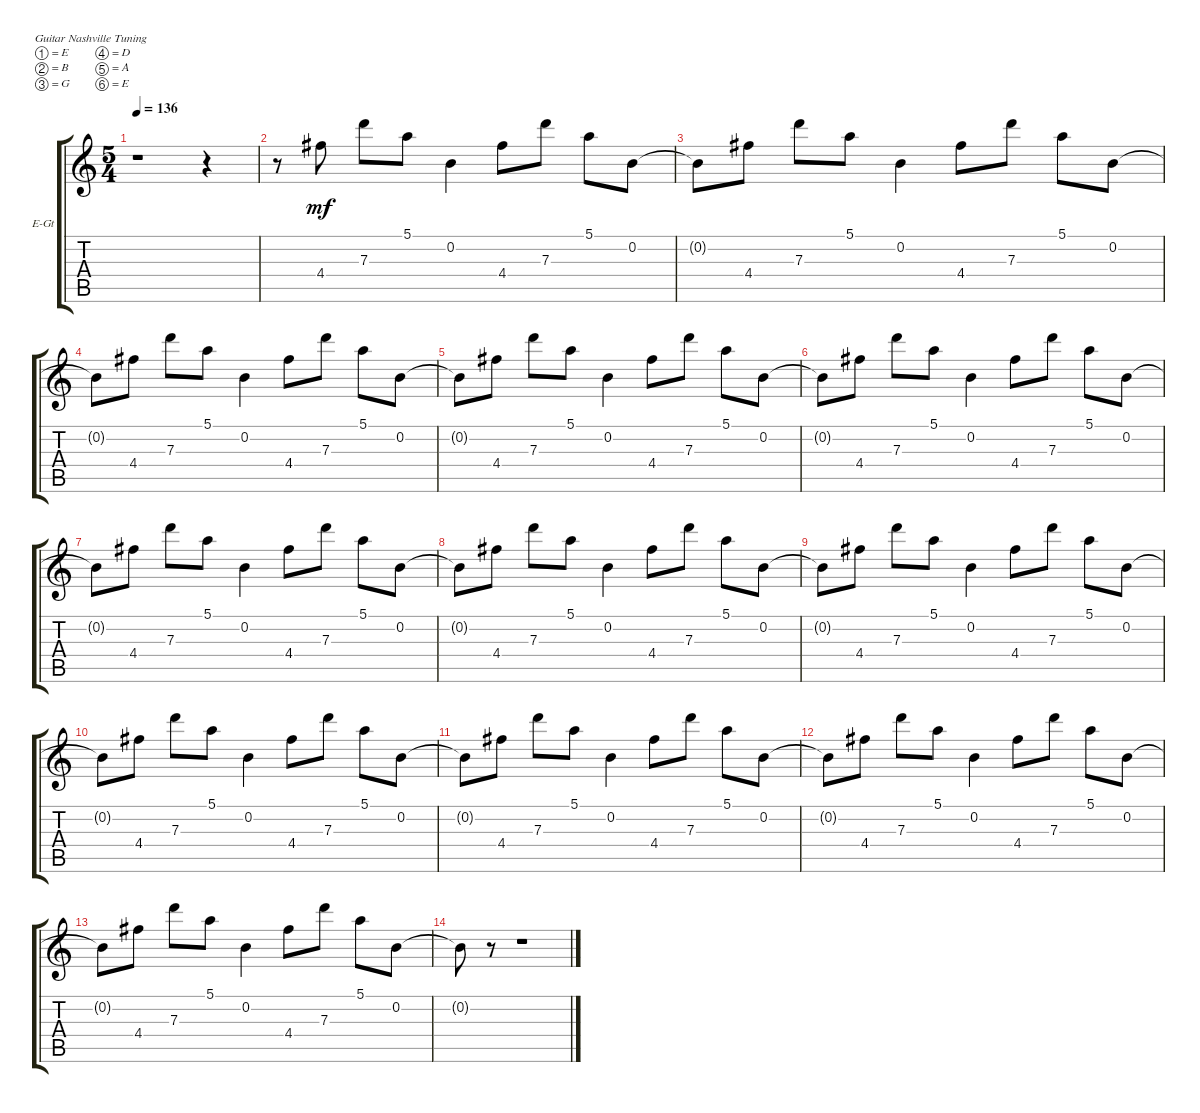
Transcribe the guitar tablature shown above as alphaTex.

\bracketExtendMode groupsimilarinstruments
\firstSystemTrackNameOrientation horizontal
\otherSystemsTrackNameOrientation horizontal
\track ("Clean Rhythm Nashville" "E-Gt") {instrument electricguitarclean}
\staff {score tabs}
\tuning (E4 B3 G4 D4 A3 E3)
\ts (5 4)
\tempo 136
\clef g2
\ks c
r.1{dy mp} r.4 |
r.8 4.4.8{dy mf} 7.3.8 5.1.8 0.2.4 4.4.8 7.3.8 5.1.8 0.2.8 |
0.2{t}.8 4.4.8 7.3.8 5.1.8 0.2.4 4.4.8 7.3.8 5.1.8 0.2.8 |
0.2{t}.8 4.4.8 7.3.8 5.1.8 0.2.4 4.4.8 7.3.8 5.1.8 0.2.8 |
0.2{t}.8 4.4.8 7.3.8 5.1.8 0.2.4 4.4.8 7.3.8 5.1.8 0.2.8 |
0.2{t}.8 4.4.8 7.3.8 5.1.8 0.2.4 4.4.8 7.3.8 5.1.8 0.2.8 |
0.2{t}.8 4.4.8 7.3.8 5.1.8 0.2.4 4.4.8 7.3.8 5.1.8 0.2.8 |
0.2{t}.8 4.4.8 7.3.8 5.1.8 0.2.4 4.4.8 7.3.8 5.1.8 0.2.8 |
0.2{t}.8 4.4.8 7.3.8 5.1.8 0.2.4 4.4.8 7.3.8 5.1.8 0.2.8 |
0.2{t}.8 4.4.8 7.3.8 5.1.8 0.2.4 4.4.8 7.3.8 5.1.8 0.2.8 |
0.2{t}.8 4.4.8 7.3.8 5.1.8 0.2.4 4.4.8 7.3.8 5.1.8 0.2.8 |
0.2{t}.8 4.4.8 7.3.8 5.1.8 0.2.4 4.4.8 7.3.8 5.1.8 0.2.8 |
0.2{t}.8 4.4.8 7.3.8 5.1.8 0.2.4 4.4.8 7.3.8 5.1.8 0.2.8 |
0.2{t}.8 r.8 r.1
